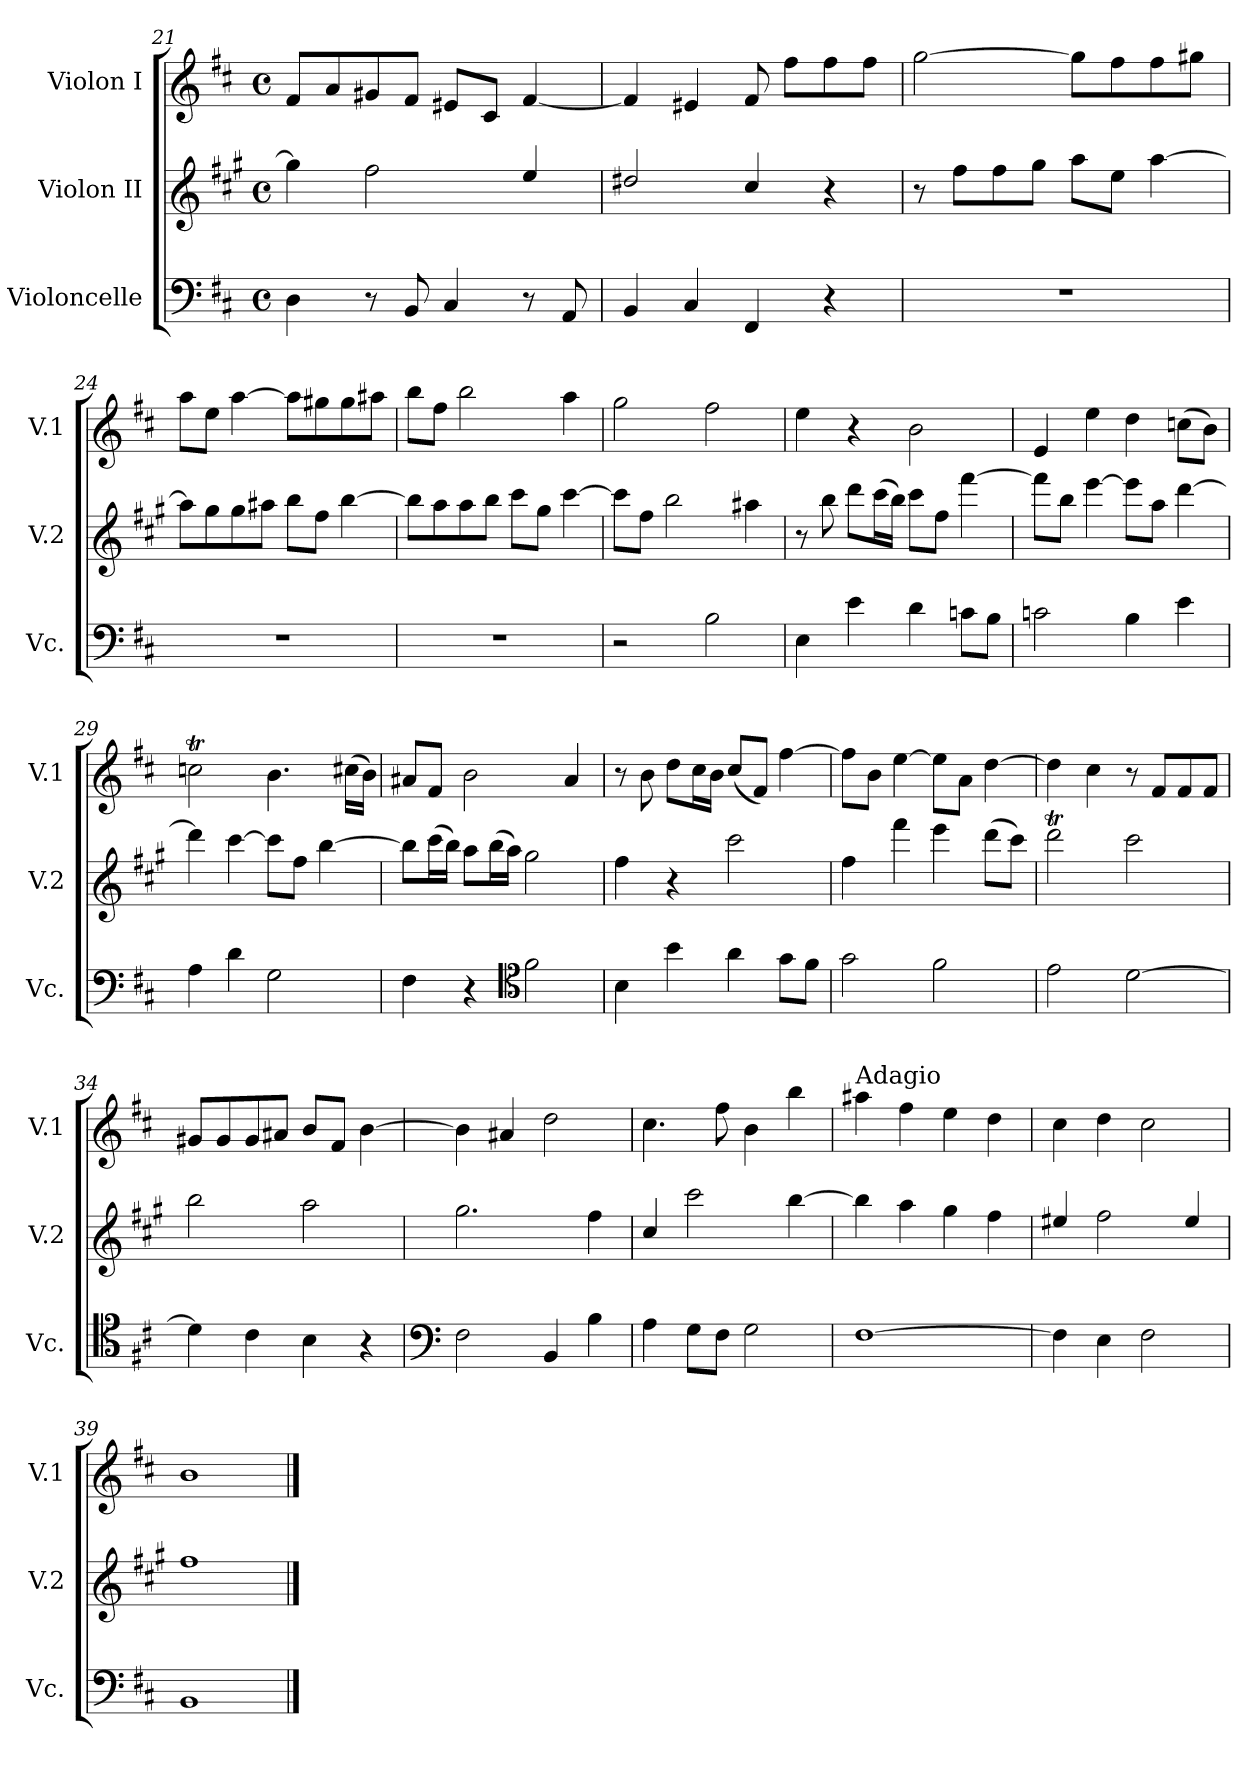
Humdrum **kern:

**kern	**kern	**kern
*part3	*part2	*part1
*staff3	*staff2	*staff1
*I"Violoncelle	*I"Violon II	*I"Violon I
*I'Vc.	*I'V.2	*I'V.1
*clefF4	*clefG2	*clefG2
*	*ITrd4c7	*
*k[f#c#]	*k[f#c#]	*k[f#c#]
*D:	*D:	*D:
*M4/4	*M4/4	*M4/4
*met(c)	*met(c)	*met(c)
=21	=21	=21
4D\	4cc#\]	8f#/L
.	.	8a/
8r	2b\	8g#X/
8BB/	.	8f#/J
4C#/	.	8e#X/L
.	.	8c#/J
8r	4a/	[4f#/
8AA/	.	.
=22	=22	=22
4BB/	2g#X/	4f#/]
4C#/	.	4e#X/
4FF#/	4f#/	8f#/
.	.	8ff#\L
4r	4r	8ff#\
.	.	8ff#\J
=23	=23	=23
1r	8r	[2gg\
.	8b\L	.
.	8b\	.
.	8cc#\J	.
.	8dd\L	8gg\L]
.	8a\J	8ff#\
.	[4dd\	8ff#\
.	.	8gg#X\J
=24	=24	=24
1r	8dd\L]	8aa\L
.	8cc#\	8ee\J
.	8cc#\	[4aa\
.	8dd#X\J	.
.	8ee\L	8aa\L]
.	8b\J	8gg#X\
.	[4ee\	8gg#\
.	.	8aa#X\J
=25	=25	=25
1r	8ee\L]	8bb\L
.	8dd\	8ff#\J
.	8dd\	2bb\
.	8ee\J	.
.	8ff#\L	.
.	8cc#\J	.
.	[4ff#\	4aa\
=26	=26	=26
2r	8ff#\L]	2gg\
.	8b\J	.
.	2ee\	.
2B\	.	2ff#\
.	4dd#X\	.
=27	=27	=27
4E\	8r	4ee\
.	8ee\	.
4e\	8gg\L	4r
.	(16ff#\L	.
.	16ee\JJ)	.
4d\	8ff#\L	2b\
.	8b\J	.
8cn\L	[4bb\	.
8B\J	.	.
!!LO:PB:g=z
=28	=28	=28
2cn\	8bb\L]	4e/
.	8ee\J	.
.	[4aa\	4ee\
4B\	8aa\L]	4dd\
.	8dd\J	.
4e\	[4gg\	(8ccn\L
.	.	8b\J)
!!LO:LB:g=z
=29	=29	=29
4A\	4gg\]	2ccnT\
4d\	[4ff#\	.
2G\	8ff#\L]	4.b\
.	8b\J	.
.	[4ee\	.
.	.	(16cc#X\LL
.	.	16b\JJ)
=30	=30	=30
4F#\	8ee\L]	8a#X/L
.	(16ff#\L	8f#/J
.	16ee\JJ)	.
4r	8dd\L	2b\
.	(16ee\L	.
.	16dd\JJ)	.
*clefC4	*	*
2f#\	2cc#\	.
.	.	4a#/
=31	=31	=31
4B\	4b\	8r
.	.	8b\
4b\	4r	8dd\L
.	.	16cc#\L
.	.	16b\JJ
4a\	2ff#\	(8cc#/L
.	.	8f#/J)
8g\L	.	[4ff#\
8f#\J	.	.
=32	=32	=32
2g\	4b\	8ff#\L]
.	.	8b\J
.	4bb\	[4ee\
2f#\	4aa\	8ee\L]
.	.	8a\J
.	(8gg\L	[4dd\
.	8ff#\J)	.
=33	=33	=33
2e\	2ggT\	4dd\]
.	.	4cc#\
[2d\	2ff#\	8r
.	.	8f#/L
.	.	8f#/
.	.	8f#/J
=34	=34	=34
4d\]	2ee\	8g#X/L
.	.	8g#/
4c#\	.	8g#/
.	.	8a#X/J
4B\	2dd\	8b/L
.	.	8f#/J
4r	.	[4b\
=35	=35	=35
*clefF4	*	*
2F#\	2.cc#\	4b\]
.	.	4a#X/
4BB/	.	2dd\
4B\	4b\	.
=36	=36	=36
4A\	4f#/	4.cc#\
8G\L	2ff#\	.
8F#\J	.	8ff#\
2G\	.	4b\
.	[4ee\	4bb\
=37	=37	=37
!	!	!LO:TX:a:t=Adagio
[1F#	4ee\]	4aa#X\
.	4dd\	4ff#\
.	4cc#\	4ee\
.	4b\	4dd\
=38	=38	=38
4F#\]	4a#X/	4cc#\
4E\	2b\	4dd\
2F#\	.	2cc#\
.	4a#/	.
=39	=39	=39
1BB	1b	1b
==	==	==
*-	*-	*-
